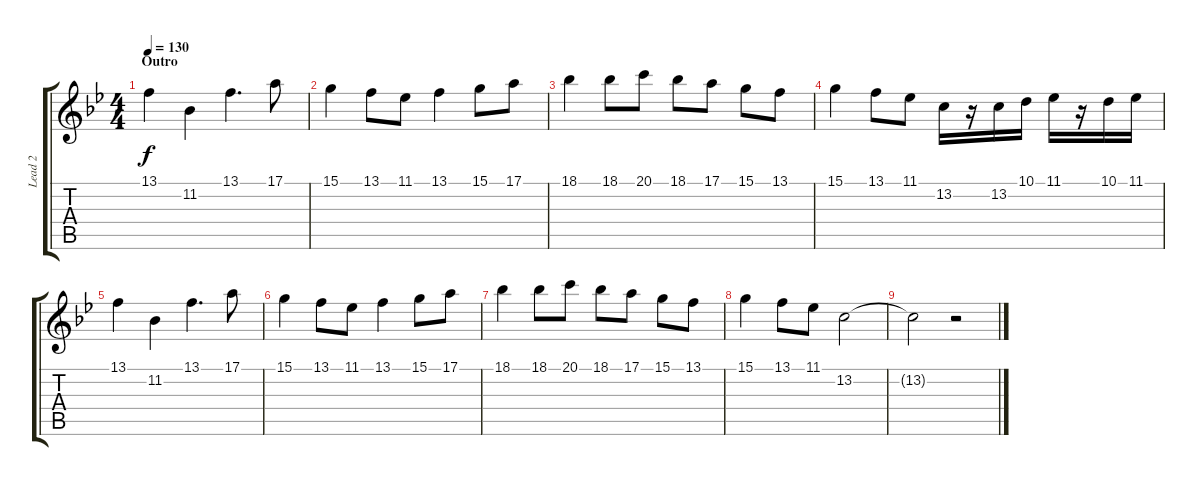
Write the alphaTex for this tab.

\track ("Lead 2" "Lead 2") {instrument lead1square}
\staff {score tabs}
\tuning (E4 B3 G3 D3 A2 E2) {hide}
\ts (4 4)
\section ("" "Outro")
\tempo 130
\clef g2
\ks bb
13.1.4{dy f} 11.2.4 13.1.4{d} 17.1.8 |
15.1.4 13.1.8 11.1.8 13.1.4 15.1.8 17.1.8 |
18.1.4 18.1.8 20.1.8 18.1.8 17.1.8 15.1.8 13.1.8 |
15.1.4 13.1.8 11.1.8 13.2.16 r.16 13.2.16 10.1.16 11.1.16 r.16 10.1.16 11.1.16 |
13.1.4 11.2.4 13.1.4{d} 17.1.8 |
15.1.4 13.1.8 11.1.8 13.1.4 15.1.8 17.1.8 |
18.1.4 18.1.8 20.1.8 18.1.8 17.1.8 15.1.8 13.1.8 |
15.1.4 13.1.8 11.1.8 13.2.2 |
13.2{t}.2 r.2
